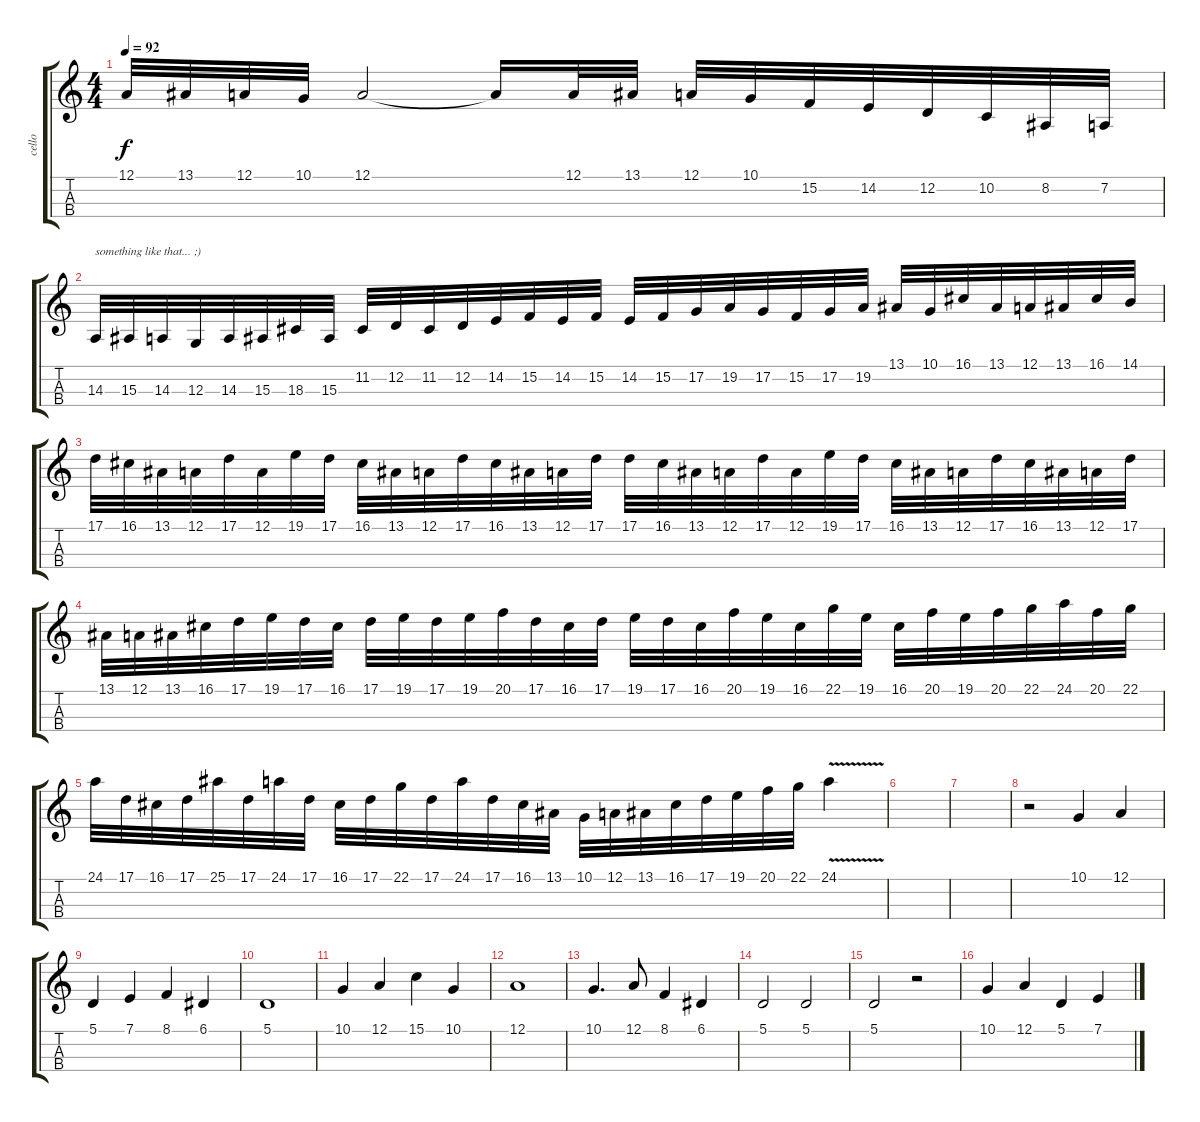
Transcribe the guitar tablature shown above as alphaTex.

\track ("cello" "cello") {instrument cello}
\staff {score tabs}
\tuning (A3 D3 G2 C2) {hide}
\ts (4 4)
\tempo 92
\clef g2
\ks c
12.1.32{dy f} 13.1.32 12.1.32 10.1.32 12.1.2 12.1{t}.16 12.1.32 13.1.32 12.1.32 10.1.32 15.2.32 14.2.32 12.2.32 10.2.32 8.2.32 7.2.32 |
14.3.32{txt "something like that... ;)"} 15.3.32 14.3.32 12.3.32 14.3.32 15.3.32 18.3.32 15.3.32 11.2.32 12.2.32 11.2.32 12.2.32 14.2.32 15.2.32 14.2.32 15.2.32 14.2.32 15.2.32 17.2.32 19.2.32 17.2.32 15.2.32 17.2.32 19.2.32 13.1.32 10.1.32 16.1.32 13.1.32 12.1.32 13.1.32 16.1.32 14.1.32 |
17.1.32 16.1.32 13.1.32 12.1.32 17.1.32 12.1.32 19.1.32 17.1.32 16.1.32 13.1.32 12.1.32 17.1.32 16.1.32 13.1.32 12.1.32 17.1.32 17.1.32 16.1.32 13.1.32 12.1.32 17.1.32 12.1.32 19.1.32 17.1.32 16.1.32 13.1.32 12.1.32 17.1.32 16.1.32 13.1.32 12.1.32 17.1.32 |
13.1.32 12.1.32 13.1.32 16.1.32 17.1.32 19.1.32 17.1.32 16.1.32 17.1.32 19.1.32 17.1.32 19.1.32 20.1.32 17.1.32 16.1.32 17.1.32 19.1.32 17.1.32 16.1.32 20.1.32 19.1.32 16.1.32 22.1.32 19.1.32 16.1.32 20.1.32 19.1.32 20.1.32 22.1.32 24.1.32 20.1.32 22.1.32 |
24.1.32 17.1.32 16.1.32 17.1.32 25.1.32 17.1.32 24.1.32 17.1.32 16.1.32 17.1.32 22.1.32 17.1.32 24.1.32 17.1.32 16.1.32 13.1.32 10.1.32 12.1.32 13.1.32 16.1.32 17.1.32 19.1.32 20.1.32 22.1.32 24.1{v}.4 |
|
|
r.2 10.1.4 12.1.4 |
5.1.4 7.1.4 8.1.4 6.1.4 |
5.1.1 |
10.1.4 12.1.4 15.1.4 10.1.4 |
12.1.1 |
10.1.4{d} 12.1.8 8.1.4 6.1.4 |
5.1.2 5.1.2 |
5.1.2 r.2 |
10.1.4 12.1.4 5.1.4 7.1.4
